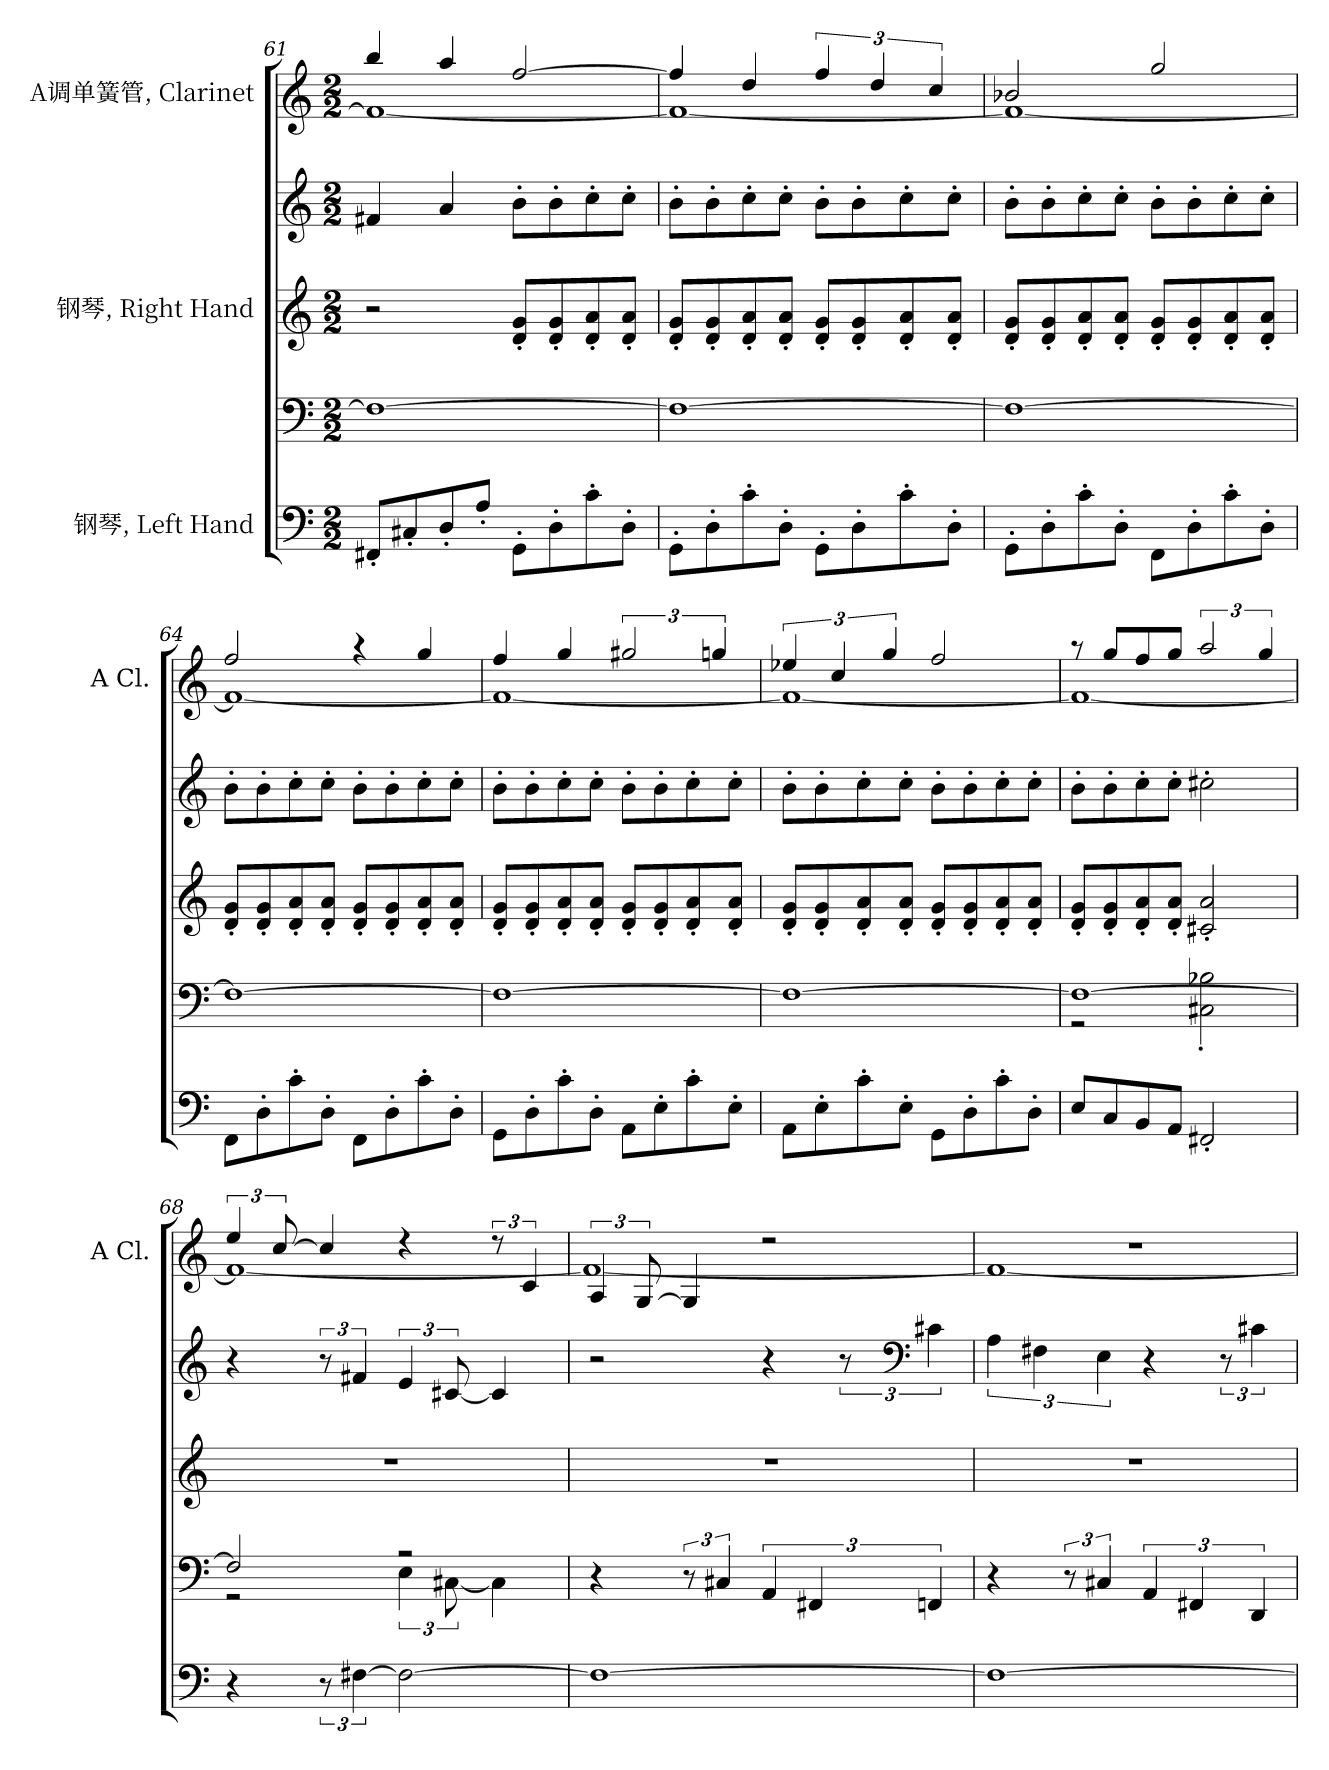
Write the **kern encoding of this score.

**kern	**kern	**kern	**kern	**kern
*part3	*part3	*part2	*part2	*part1
*staff5	*staff4	*staff3	*staff2	*staff1
*I"钢琴, Left Hand	*	*I"钢琴, Right Hand	*	*I"A调单簧管, Clarinet
*	*	*	*	*I'A Cl.
!!LO:PB:g=z
*clefF4	*clefF4	*clefG2	*clefG2	*clefG2
*	*	*	*	*ITrd2c3
*k[]	*k[]	*k[]	*k[]	*k[f#c#g#]
*M2/2	*M2/2	*M2/2	*M2/2	*M2/2
=61	=61	=61	=61	=61
*	*	*	*	*^
8FF#X'/L	1F#_	2r	4f#X/	4gg#/	1d#_
8C#X'/	.	.	.	.	.
8D'/	.	.	4a/	4ff#/	.
8A'/J	.	.	.	.	.
8GG'\L	.	8d/' 8g/'L	8b'\L	[2dd/	.
8D'\	.	8d/' 8g/'	8b'\	.	.
8c'\	.	8d/' 8a/'	8cc'\	.	.
8D'\J	.	8d/' 8a/'J	8cc'\J	.	.
=62	=62	=62	=62	=62	=62
8GG'\L	1F#_	8d/' 8g/'L	8b'\L	4dd/]	1d#_
8D'\	.	8d/' 8g/'	8b'\	.	.
8c'\	.	8d/' 8a/'	8cc'\	4b/	.
8D'\J	.	8d/' 8a/'J	8cc'\J	.	.
8GG'\L	.	8d/' 8g/'L	8b'\L	6dd/	.
8D'\	.	8d/' 8g/'	8b'\	.	.
.	.	.	.	6b/	.
8c'\	.	8d/' 8a/'	8cc'\	.	.
.	.	.	.	6a/	.
8D'\J	.	8d/' 8a/'J	8cc'\J	.	.
=63	=63	=63	=63	=63	=63
8GG'\L	1F#_	8d/' 8g/'L	8b'\L	2gn/	1d#_
8D'\	.	8d/' 8g/'	8b'\	.	.
8c'\	.	8d/' 8a/'	8cc'\	.	.
8D'\J	.	8d/' 8a/'J	8cc'\J	.	.
8FF\L	.	8d/' 8g/'L	8b'\L	2ee/	.
8D'\	.	8d/' 8g/'	8b'\	.	.
8c'\	.	8d/' 8a/'	8cc'\	.	.
8D'\J	.	8d/' 8a/'J	8cc'\J	.	.
=64	=64	=64	=64	=64	=64
8FF\L	1F#_	8d/' 8g/'L	8b'\L	2dd/	1d#_
8D'\	.	8d/' 8g/'	8b'\	.	.
8c'\	.	8d/' 8a/'	8cc'\	.	.
8D'\J	.	8d/' 8a/'J	8cc'\J	.	.
8FF\L	.	8d/' 8g/'L	8b'\L	4r	.
8D'\	.	8d/' 8g/'	8b'\	.	.
8c'\	.	8d/' 8a/'	8cc'\	4ee/	.
8D'\J	.	8d/' 8a/'J	8cc'\J	.	.
!!LO:LB:g=z	!!
=65	=65	=65	=65	=65	=65
8GG\L	1F#_	8d/' 8g/'L	8b'\L	4dd/	1d#_
8D'\	.	8d/' 8g/'	8b'\	.	.
8c'\	.	8d/' 8a/'	8cc'\	4ee/	.
8D'\J	.	8d/' 8a/'J	8cc'\J	.	.
8AA\L	.	8d/' 8g/'L	8b'\L	3ee#X/	.
8E'\	.	8d/' 8g/'	8b'\	.	.
8c'\	.	8d/' 8a/'	8cc'\	.	.
.	.	.	.	6een/	.
8E'\J	.	8d/' 8a/'J	8cc'\J	.	.
=66	=66	=66	=66	=66	=66
8AA\L	1F#_	8d/' 8g/'L	8b'\L	6ccn/	1d#_
8E'\	.	8d/' 8g/'	8b'\	.	.
.	.	.	.	6a/	.
8c'\	.	8d/' 8a/'	8cc'\	.	.
.	.	.	.	6ee/	.
8E'\J	.	8d/' 8a/'J	8cc'\J	.	.
8GG\L	.	8d/' 8g/'L	8b'\L	2dd/	.
8D'\	.	8d/' 8g/'	8b'\	.	.
8c'\	.	8d/' 8a/'	8cc'\	.	.
8D'\J	.	8d/' 8a/'J	8cc'\J	.	.
=67	=67	=67	=67	=67	=67
*	*^	*	*	*	*
8E/L	1F#_	2r	8d/' 8g/'L	8b'\L	8r	1d#_
8C/	.	.	8d/' 8g/'	8b'\	8ee/L	.
8BB/	.	.	8d/' 8a/'	8cc'\	8dd/	.
8AA/J	.	.	8d/' 8a/'J	8cc'\J	8ee/J	.
2FF#X'/	.	2C#X\' 2B-X\'	2c#X/' 2a/'	2cc#X'\	3ff#/	.
.	.	.	.	.	6ee/	.
=68	=68	=68	=68	=68	=68	=68
4r	2F#/]	2r	1r	4r	6cc#/	1d#_
.	.	.	.	.	[12a/	.
12r	.	.	.	12r	4a/]	.
[6F#X\	.	.	.	6f#X/	.	.
2F#\_	2r	6E\	.	6e/	4r	.
.	.	[12C#X\	.	[12c#X/	.	.
.	.	4C#\]	.	4c#/]	12r	.
.	.	.	.	.	6A/	.
*	*v	*v	*	*	*	*
!!LO:PB:g=z	!!
=69	=69	=69	=69	=69	=69
1F#_	4r	1r	2r	6F#/	1d#_
.	.	.	.	[12E/	.
.	12r	.	.	4E/]	.
.	6C#X/	.	.	.	.
.	6AA/	.	4r	2r	.
.	6FF#X/	.	.	.	.
.	.	.	12r	.	.
*	*	*	*clefF4	*	*
.	6FFn/	.	6c#X\	.	.
=70	=70	=70	=70	=70	=70
1F#_	4r	1r	6A\	1r	1d#_
.	.	.	6F#X\	.	.
.	12r	.	.	.	.
.	6C#X/	.	6E\	.	.
.	6AA/	.	4r	.	.
.	6FF#X/	.	.	.	.
.	.	.	12r	.	.
.	6DD/	.	6c#X\	.	.
*	*	*	*	*v	*v
=	=	=	=	=
*-	*-	*-	*-	*-
